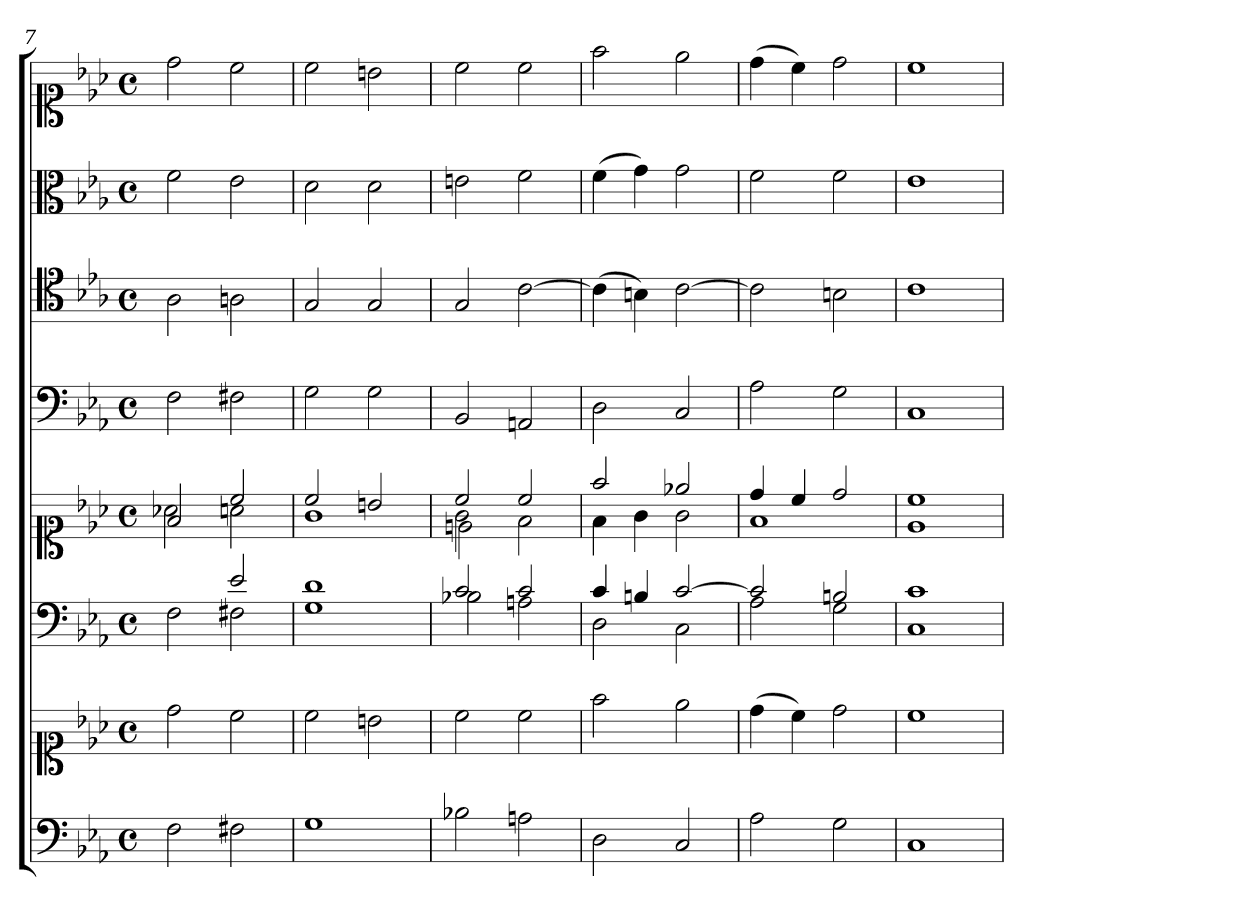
**kern	**kern	**kern	**kern	**kern	**kern	**kern	**kern
*part6	*part6	*part5	*part5	*part4	*part3	*part2	*part1
*staff8	*staff7	*staff6	*staff5	*staff4	*staff3	*staff2	*staff1
*clefF4	*clefC1	*clefF4	*clefC1	*clefF4	*clefC4	*clefC3	*clefC1
*k[b-e-a-]	*k[b-e-a-]	*k[b-e-a-]	*k[b-e-a-]	*k[b-e-a-]	*k[b-e-a-]	*k[b-e-a-]	*k[b-e-a-]
*E-:	*E-:	*E-:	*E-:	*E-:	*E-:	*E-:	*E-:
*M4/4	*M4/4	*M4/4	*M4/4	*M4/4	*M4/4	*M4/4	*M4/4
*met(c)	*met(c)	*met(c)	*met(c)	*met(c)	*met(c)	*met(c)	*met(c)
=7	=7	=7	=7	=7	=7	=7	=7
*	*	*^	*^	*	*	*	*
2F	2dd	2ryy	2F	2f	2a-X	2F	2A-	2f	2dd
2F#X	2cc	2e-	2F#X	2cc	2an	2F#X	2An	2e-	2cc
=8	=8	=8	=8	=8	=8	=8	=8	=8	=8
1G	2cc	1d	1G	2cc	1g	2G	2G	2d	2cc
.	2bn	.	.	2bn	.	2G	2G	2d	2bn
=9	=9	=9	=9	=9	=9	=9	=9	=9	=9
*	*	*	*	*	*^	*	*	*	*
2B-X	2cc	2c	2B-X	2cc	2g	2en\	2BB-	2G	2en	2cc
2An	2cc	2c	2An	2cc	2f	2ryy	2AAn	[2c	2f	2cc
*	*	*	*	*	*v	*v	*	*	*	*
=10	=10	=10	=10	=10	=10	=10	=10	=10	=10
2D	2ff	4c	2D	2ff	4f	2D	(4c]	(4f	2ff
.	.	4Bn	.	.	4g	.	4Bn)	4g)	.
2C	2ee-	[2c	2C	2ee-X	2g	2C	[2c	2g	2ee-
=11	=11	=11	=11	=11	=11	=11	=11	=11	=11
2A-	(4dd	2c]	2A-	4dd	1f	2A-	2c]	2f	(4dd
.	4cc)	.	.	4cc	.	.	.	.	4cc)
2G	2dd	2Bn	2G	2dd	.	2G	2Bn	2f	2dd
=12	=12	=12	=12	=12	=12	=12	=12	=12	=12
1C	1cc	1c	1C	1cc	1e-	1C	1c	1e-	1cc
*	*	*v	*v	*	*	*	*	*	*
*	*	*	*v	*v	*	*	*	*
=	=	=	=	=	=	=	=
*-	*-	*-	*-	*-	*-	*-	*-
